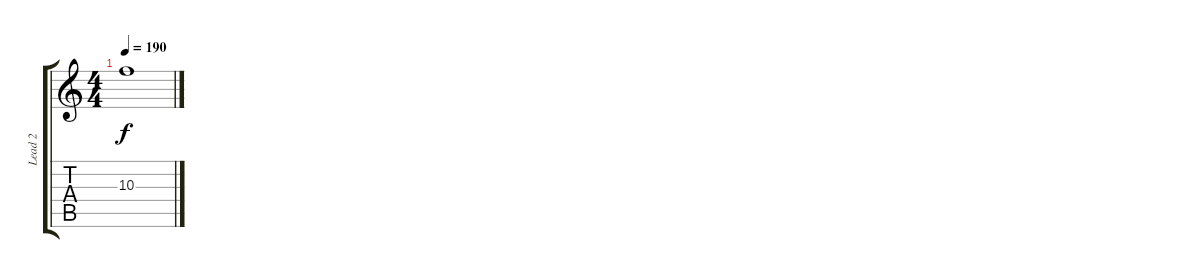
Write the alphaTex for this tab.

\track ("Lead 2" "Lead 2") {instrument overdrivenguitar}
\staff {score tabs}
\tuning (E4 B3 G3 D3 A2 E2) {hide}
\ts (4 4)
\tempo 190
\clef g2
\ks c
10.3{t}.1{dy f}
